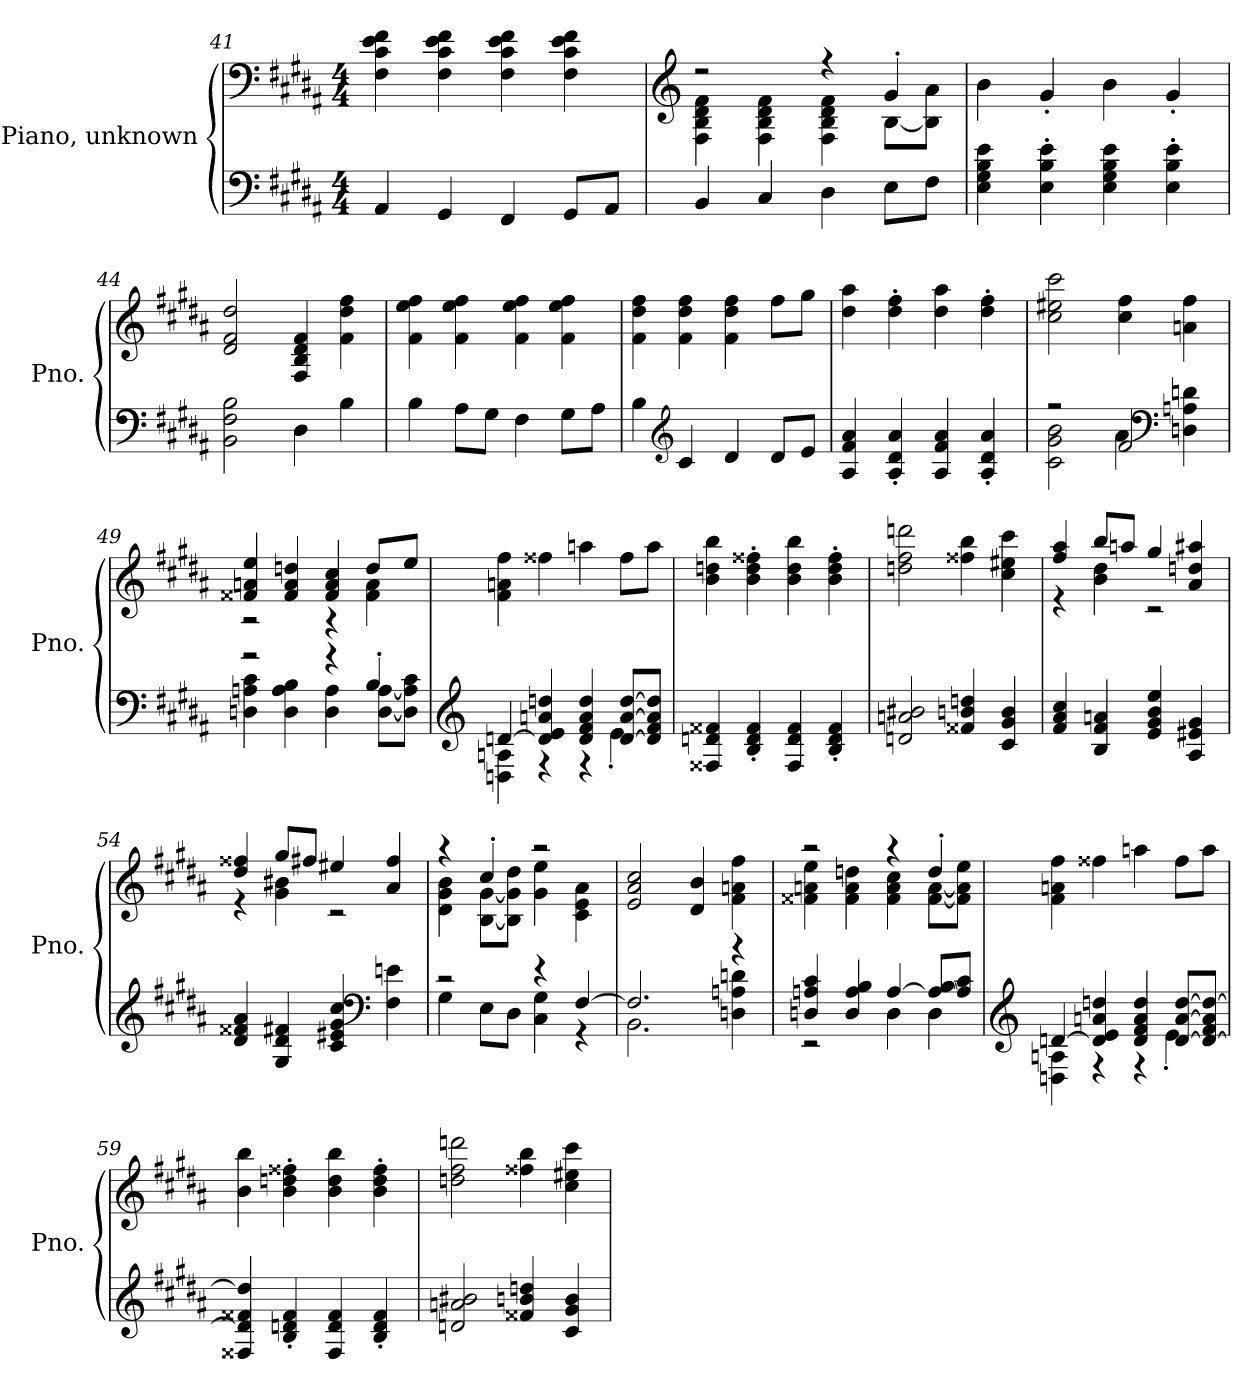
**kern	**kern
*part1	*part1
*staff2	*staff1
*I"Piano, unknown	*
*I'Pno.	*
*clefF4	*clefF4
*k[f#c#g#d#a#]	*k[f#c#g#d#a#]
*M4/4	*M4/4
=41	=41
4AA#/	4F#\ 4c#\ 4e\ 4f#\
4GG#/	4F#\ 4c#\ 4e\ 4f#\
4FF#/	4F#\ 4c#\ 4e\ 4f#\
8GG#/L	4F#\ 4c#\ 4e\ 4f#\
8AA#/J	.
=42	=42
*	*clefG2
*	*^
4BB/	2r	4F#\ 4B\ 4d#\ 4f#\
4C#/	.	4F#\ 4B\ 4d#\ 4f#\
4D#\	4r	4F#\ 4B\ 4d#\ 4f#\
8E\L	4g#'/	[8B\L
8F#\J	.	8B\] 8a#\J
*	*v	*v
!!LO:LB:g=z
=43	=43
4E\ 4G#\ 4B\ 4e\	4b\
4E\' 4B\' 4e\'	4g#'/
4E\ 4G#\ 4B\ 4e\	4b\
4E\' 4B\' 4e\'	4g#'/
=44	=44
2BB\ 2F#\ 2B\	2d#/ 2f#/ 2dd#/
4D#\	4F#/ 4B/ 4d#/ 4f#/
4B\	4f#\ 4dd#\ 4ff#\
=45	=45
4B\	4f#\ 4ee\ 4ff#\
8A#\L	4f#\ 4ee\ 4ff#\
8G#\J	.
4F#\	4f#\ 4ee\ 4ff#\
8G#\L	4f#\ 4ee\ 4ff#\
8A#\J	.
=46	=46
4B\	4f#\ 4dd#\ 4ff#\
*clefG2	*
4c#/	4f#\ 4dd#\ 4ff#\
4d#/	4f#\ 4dd#\ 4ff#\
8d#/L	8ff#\L
8e/J	8gg#\J
=47	=47
4A#/ 4f#/ 4a#/	4dd#\ 4aa#\
4A#/' 4d#/' 4a#/'	4dd#\' 4ff#\'
4A#/ 4f#/ 4a#/	4dd#\ 4aa#\
4A#/' 4d#/' 4a#/'	4dd#\' 4ff#\'
=48	=48
*^	*
2r	2c#\ 2g#\ 2b\	2cc#\ 2ee#X\ 2ccc#\
2f#/	4a#\	4cc#\ 4ff#\
*clefF4	*	*
.	4Dn\ 4An\ 4dn\	4an\ 4ff#\
!!LO:LB:g=z
=49	=49	=49
*	*	*^
2r	4Dn\ 4An\ 4c#\	4f##X/ 4an/ 4ee/	2r
.	4D\ 4A\ 4B\	4f##/ 4a/ 4ddn/	.
4r	4D\ 4A\	4f##/ 4a/ 4cc#/	4r
4B'/	[8D\ [8A\L	8dd/L	4f##\ 4a\
.	8D\] 8A\] 8c#\J	8ee/J	.
*	*	*v	*v
=50	=50	=50
*clefG2	*	*
[4dn/	4Dn\ 4An\	4f#\ 4an\ 4ff#\
4d/] 4e/ 4an/ 4ddn/	4r	4ff##X\
4d/ 4f#/ 4a/ 4dd/	4r	4aan\
[8d/ [8a/ [8dd/L	4e'\	8ff##\L
8d/] 8f#/ 8a/] 8dd/]J	.	8aa\J
*v	*v	*
=51	=51
4F##X/ 4dn/ 4f##X/	4b\ 4ddn\ 4bb\
4B/' 4d/' 4f##/'	4b\' 4dd\' 4ff##X\'
4F##/ 4d/ 4f##/	4b\ 4dd\ 4bb\
4B/' 4d/' 4f##/'	4b\' 4dd\' 4ff##\'
=52	=52
2dn/ 2an/ 2b#X/	2ddn\ 2ff#\ 2dddn\
4f##X/ 4bn/ 4ddn/	4ff##X\ 4bb\
4c#/ 4g#/ 4b/	4cc#\ 4ee#X\ 4ccc#\
!!LO:LB:g=z
=53	=53
*	*^
4f#/ 4a#/ 4cc#/	4ff#/ 4aa#/	4r
4B/ 4f#/ 4an/	8bb/L	4b\ 4dd#\
.	8aan/J	.
4e/ 4g#/ 4b/ 4ee/	4gg#/	2r
4A#/ 4e#X/ 4g#/	4a#/ 4ddn/ 4aa#X/	.
=54	=54	=54
4d#/ 4f##X/ 4a#/	4dd#/ 4ff##X/	4r
4G#/ 4d#/ 4f#X/	8gg#/L	4g#\ 4b#X\
.	8ff#X/J	.
4c#/ 4e#X/ 4g#/ 4cc#/	4ee#X/	2r
*clefF4	*	*
4F#\ 4en\	4a#/ 4ff#/	.
=55	=55	=55
*^	*	*
2r	4G#\	4r	4d#\ 4g#\ 4b\
.	8E\L	4cc#'/	[8B\ [8g#\L
.	8D#\J	.	8B\] 8g#\] 8dd#\J
4r	4C#\ 4G#\	2r	4g#\ 4ee\
[4F#/	4r	.	4c#\ 4e\ 4a#\
*	*	*v	*v
=56	=56	=56
2.F#/]	2.BB\	2e/ 2a#/ 2cc#/
.	.	4d#/ 4b/
4r	4Dn\ 4An\ 4dn\	4f#\ 4an\ 4ff#\
=57	=57	=57
*	*	*^
4Dn/ 4An/ 4c#/	2r	2r	4f##X\ 4an\ 4ee\
4D/ 4A/ 4B/	.	.	4f##\ 4a\ 4ddn\
[4A/	4D\	4r	4f##\ 4a\ 4cc#\
8A/_ 8B/L	4D\	4dd'/	[8f##\ [8a\L
8A/] 8c#/J	.	.	8f##\] 8a\] 8ee\J
*	*	*v	*v
!!LO:LB:g=z
=58	=58	=58
*clefG2	*	*
[4dn/	4Dn\ 4An\	4f#\ 4an\ 4ff#\
4d/] 4e/ 4an/ 4ddn/	4r	4ff##X\
4d/ 4f#/ 4a/ 4dd/	4r	4aan\
[8d/ [8a/ [8dd/L	4e'\	8ff##\L
8d/_ 8f#/ 8a/] 8dd/_J	.	8aa\J
*v	*v	*
=59	=59
4F##X/ 4d/] 4f##X/ 4dd/]	4b\ 4bb\
4B/' 4dn/' 4f##/'	4b\' 4ddn\' 4ff##X\'
4F##/ 4d/ 4f##/	4b\ 4dd\ 4bb\
4B/' 4d/' 4f##/'	4b\' 4dd\' 4ff##\'
=60	=60
2dn/ 2an/ 2b#X/	2ddn\ 2ff#\ 2dddn\
4f##X/ 4bn/ 4ddn/	4ff##X\ 4bb\
4c#/ 4g#/ 4b/	4cc#\ 4ee#X\ 4ccc#\
=	=
*-	*-
